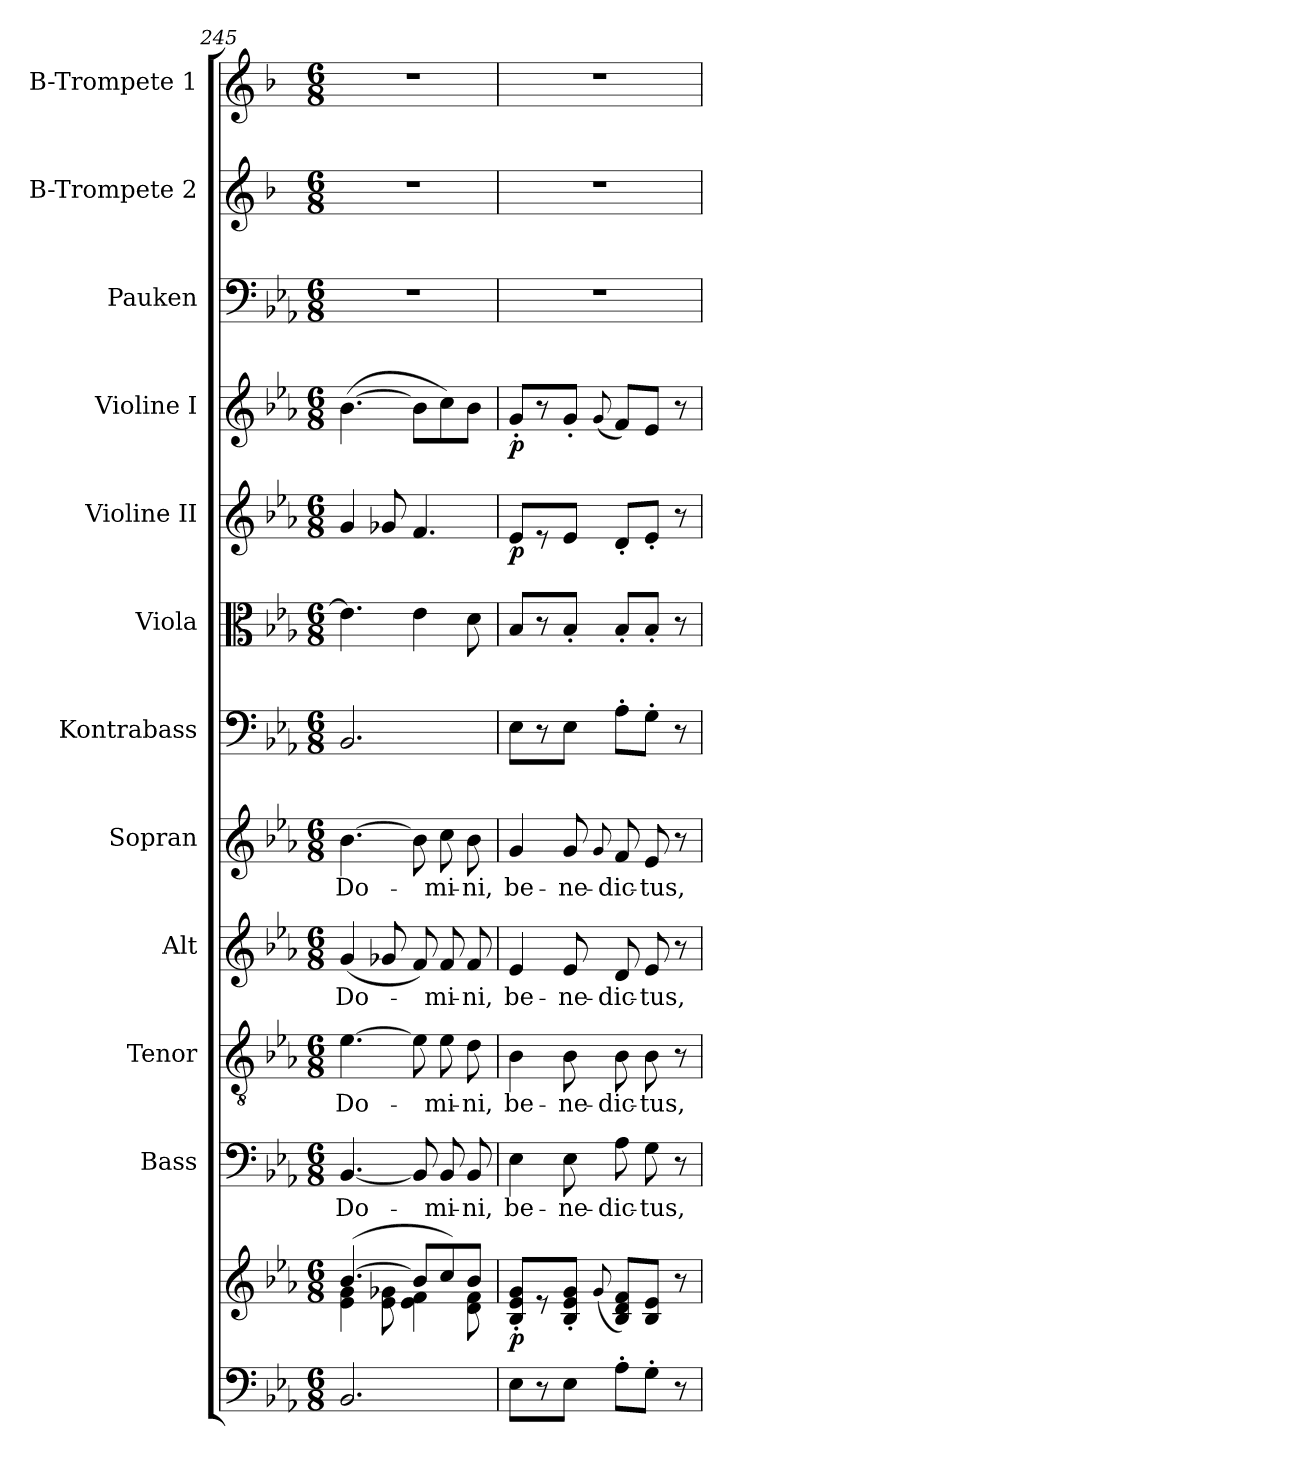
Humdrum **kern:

**kern	**kern	**dynam	**kern	**text	**kern	**text	**kern	**text	**kern	**text	**kern	**kern	**kern	**dynam	**kern	**dynam	**kern	**kern	**kern
*part12	*part12	*part12	*part11	*part11	*part10	*part10	*part9	*part9	*part8	*part8	*part7	*part6	*part5	*part5	*part4	*part4	*part3	*part2	*part1
*staff13	*staff12	*staff12/13	*staff11	*staff11	*staff10	*staff10	*staff9	*staff9	*staff8	*staff8	*staff7	*staff6	*staff5	*staff5	*staff4	*staff4	*staff3	*staff2	*staff1
*	*	*	*I"Bass	*	*I"Tenor	*	*I"Alt	*	*I"Sopran	*	*I"Kontrabass	*I"Viola	*I"Violine II	*	*I"Violine I	*	*I"Pauken	*I"B-Trompete 2	*I"B-Trompete 1
*	*	*	*I'B.	*	*I'T.	*	*I'A.	*	*I'S.	*	*I'Kb.	*I'Vla.	*I'Vl. II	*	*I'Vl. I	*	*I'Pk.	*I'B Trp. 2	*I'B Trp. 1
*clefF4	*clefG2	*	*clefF4	*	*clefGv2	*	*clefG2	*	*clefG2	*	*clefF4	*clefC3	*clefG2	*	*clefG2	*	*clefF4	*clefG2	*clefG2
*	*	*	*	*	*	*	*	*	*	*	*ITrd7c12	*	*	*	*	*	*	*ITrd1c2	*ITrd1c2
*k[b-e-a-]	*k[b-e-a-]	*	*k[b-e-a-]	*	*k[b-e-a-]	*	*k[b-e-a-]	*	*k[b-e-a-]	*	*k[b-e-a-]	*k[b-e-a-]	*k[b-e-a-]	*	*k[b-e-a-]	*	*k[b-e-a-]	*k[b-e-a-]	*k[b-e-a-]
*E-:	*E-:	*	*E-:	*	*E-:	*	*E-:	*	*E-:	*	*E-:	*E-:	*E-:	*	*E-:	*	*E-:	*E-:	*E-:
*M6/8	*M6/8	*	*M6/8	*	*M6/8	*	*M6/8	*	*M6/8	*	*M6/8	*M6/8	*M6/8	*	*M6/8	*	*M6/8	*M6/8	*M6/8
=245	=245	=245	=245	=245	=245	=245	=245	=245	=245	=245	=245	=245	=245	=245	=245	=245	=245	=245	=245
*	*^	*	*	*	*	*	*	*	*	*	*	*	*	*	*	*	*	*	*
!	!	!	!	!	!LO:LY:b	!	!LO:LY:b	!	!LO:LY:b	!	!LO:LY:b	!	!	!	!	!	!	!	!	!
2.BB-/	([>4.b-/	4e-\ 4g\	.	[4.BB-/	Do-	[4.e-\	Do-	(<4g/	Do-	[4.b-\	Do-	2.BBB-/	4.e-\]	4g/	.	(>[4.b-\	.	2.r	2.r	2.r
.	.	8e-\ 8g-X\	.	.	.	.	.	8g-X/	.	.	.	.	.	8g-X/	.	.	.	.	.	.
.	8b-/L]	4e-\ 4f\	.	8BB-/]	.	8e-\]	.	8f/)	.	8b-\]	.	.	4e-\	4.f/	.	8b-\L]	.	.	.	.
!	!	!	!	!	!LO:LY:b	!	!LO:LY:b	!	!LO:LY:b	!	!LO:LY:b	!	!	!	!	!	!	!	!	!
.	8cc/)	.	.	8BB-/	-mi-	8e-\	-mi-	8f/	-mi-	8cc\	-mi-	.	.	.	.	8cc\)	.	.	.	.
!	!	!	!	!	!LO:LY:b	!	!LO:LY:b	!	!LO:LY:b	!	!LO:LY:b	!	!	!	!	!	!	!	!	!
.	8b-/J	8d\ 8f\	.	8BB-/	-ni,	8d\	-ni,	8f/	-ni,	8b-\	-ni,	.	8d\	.	.	8b-\J	.	.	.	.
=246	=246	=246	=246	=246	=246	=246	=246	=246	=246	=246	=246	=246	=246	=246	=246	=246	=246	=246	=246	=246
!	!	!	!LO:DY:b	!	!LO:LY:b	!	!LO:LY:b	!	!LO:LY:b	!	!LO:LY:b	!	!	!	!LO:DY:b	!	!LO:DY:b	!	!	!
*	*v	*v	*	*	*	*	*	*	*	*	*	*	*	*	*	*	*	*	*	*
8E-\L	8B-/'< 8e-/'< 8g/'<L	p	4E-\	be-	4B-\	be-	4e-/	be-	4g/	be-	8EE-\L	8B-/L	8e-/L	p	8g'</L	p	2.r	2.r	2.r
8r	8r	.	.	.	.	.	.	.	.	.	8r	8r	8r	.	8r	.	.	.	.
!	!	!	!	!LO:LY:b	!	!LO:LY:b	!	!LO:LY:b	!	!LO:LY:b	!	!	!	!	!	!	!	!	!
8E-\J	8B-/'< 8e-/'< 8g/'<J	.	8E-\	-ne-	8B-\	-ne-	8e-/	-ne-	8g/	-ne-	8EE-\J	8B-'</J	8e-/J	.	8g'</J	.	.	.	.
.	(<8qqg/	.	.	.	.	.	.	.	8qqg/	.	.	.	.	.	(<8qqg/	.	.	.	.
!	!	!	!	!LO:LY:b	!	!LO:LY:b	!	!LO:LY:b	!	!LO:LY:b	!	!	!	!	!	!	!	!	!
8A-'>\L	8B-/ 8d/ 8f/L)	.	8A-\	-dic-	8B-\	-dic-	8d/	-dic-	8f/	-dic-	8AA-'>\L	8B-'</L	8d'</L	.	8f/L)	.	.	.	.
!	!	!	!	!LO:LY:b	!	!LO:LY:b	!	!LO:LY:b	!	!LO:LY:b	!	!	!	!	!	!	!	!	!
8G'>\J	8B-/ 8e-/J	.	8G\	-tus,	8B-\	-tus,	8e-/	-tus,	8e-/	-tus,	8GG'>\J	8B-'</J	8e-'</J	.	8e-/J	.	.	.	.
8r	8r	.	8r	.	8r	.	8r	.	8r	.	8r	8r	8r	.	8r	.	.	.	.
=	=	=	=	=	=	=	=	=	=	=	=	=	=	=	=	=	=	=	=
*-	*-	*-	*-	*-	*-	*-	*-	*-	*-	*-	*-	*-	*-	*-	*-	*-	*-	*-	*-
